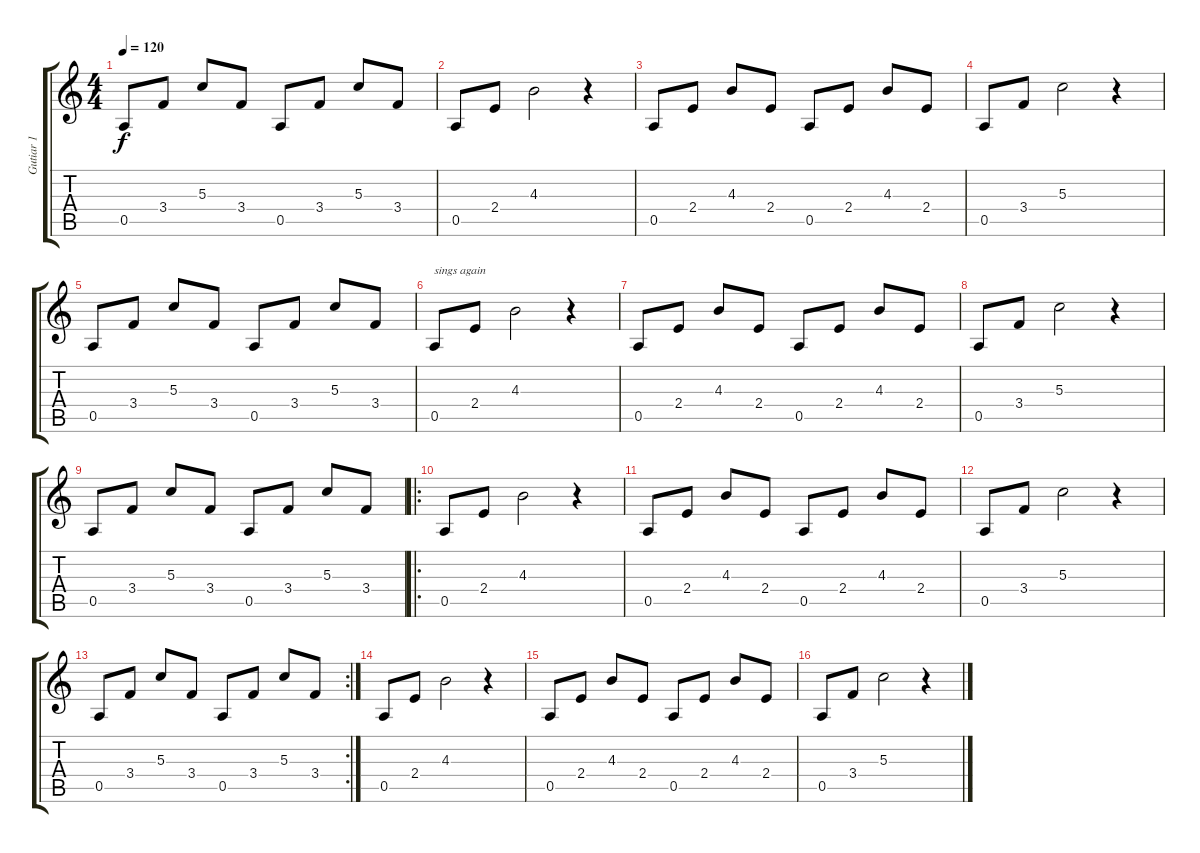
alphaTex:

\track ("Gutiar 1" "Gutiar 1") {instrument acousticguitarnylon}
\staff {score tabs}
\tuning (E4 B3 G3 D3 A2 E2) {hide}
\ts (4 4)
\tempo 120
\clef g2
\ks c
0.5.8{dy f} 3.4.8 5.3.8 3.4.8 0.5.8 3.4.8 5.3.8 3.4.8 |
0.5.8 2.4.8 4.3.2 r.4 |
0.5.8 2.4.8 4.3.8 2.4.8 0.5.8 2.4.8 4.3.8 2.4.8 |
0.5.8 3.4.8 5.3.2 r.4 |
0.5.8 3.4.8 5.3.8 3.4.8 0.5.8 3.4.8 5.3.8 3.4.8 |
0.5.8{txt "sings again"} 2.4.8 4.3.2 r.4 |
0.5.8 2.4.8 4.3.8 2.4.8 0.5.8 2.4.8 4.3.8 2.4.8 |
0.5.8 3.4.8 5.3.2 r.4 |
0.5.8 3.4.8 5.3.8 3.4.8 0.5.8 3.4.8 5.3.8 3.4.8 |
\ro
0.5.8 2.4.8 4.3.2 r.4 |
0.5.8 2.4.8 4.3.8 2.4.8 0.5.8 2.4.8 4.3.8 2.4.8 |
0.5.8 3.4.8 5.3.2 r.4 |
\rc 2
0.5.8 3.4.8 5.3.8 3.4.8 0.5.8 3.4.8 5.3.8 3.4.8 |
0.5.8 2.4.8 4.3.2 r.4 |
0.5.8 2.4.8 4.3.8 2.4.8 0.5.8 2.4.8 4.3.8 2.4.8 |
0.5.8 3.4.8 5.3.2 r.4
